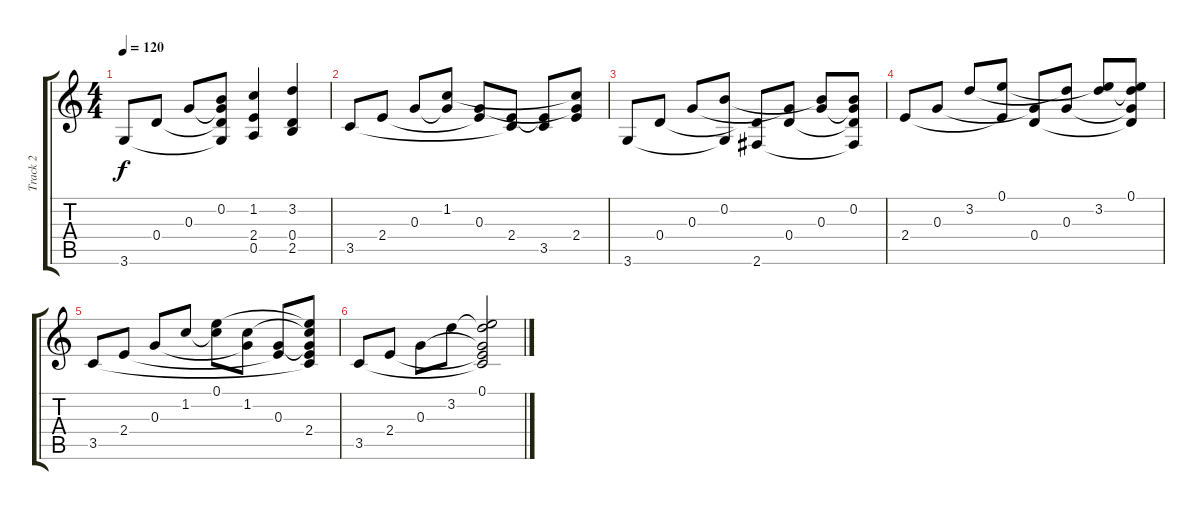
\track ("Track 2" "Track 2") {instrument acousticguitarnylon}
\staff {score tabs}
\tuning (E4 B3 G3 D3 A2 E2) {hide}
\ts (4 4)
\tempo 120
\clef g2
\ks c
3.6.8{dy f} 0.4.8 0.3.8 (0.2 0.3{t} 0.4{t} 3.6{t}).8 (1.2 2.4 0.5).4 (3.2 0.4 2.5).4 |
3.5.8 2.4.8 0.3.8 (1.2 0.3{t}).8 (0.3 2.4{t}).8 (2.4 3.5{t}).8 (2.4{t} 3.5).8 (1.2{t} 0.3{t} 2.4).8 |
3.6.8 0.4.8 0.3.8 (0.2 3.6{t}).8 (0.4{t} 2.6).8 (0.3{t} 0.4).8 (0.2{t} 0.3).8 (0.2 0.3{t} 0.4{t} 2.6{t}).8 |
2.4.8 0.3.8 3.2.8 (0.1 2.4{t}).8 (0.3{t} 0.4).8 (3.2{t} 0.3).8 (0.1{t} 3.2).8 (0.1 3.2{t} 0.3{t} 0.4{t}).8 |
3.5.8 2.4.8 0.3.8 1.2.8 (0.1 1.2{t}).8 (1.2 0.3{t}).8 (0.3 2.4{t}).8 (0.1{t} 1.2{t} 0.3{t} 2.4 3.5{t}).8 |
3.5.8 2.4.8 0.3.8 3.2.8 (0.1 3.2{t} 0.3{t} 2.4{t} 3.5{t}).2
